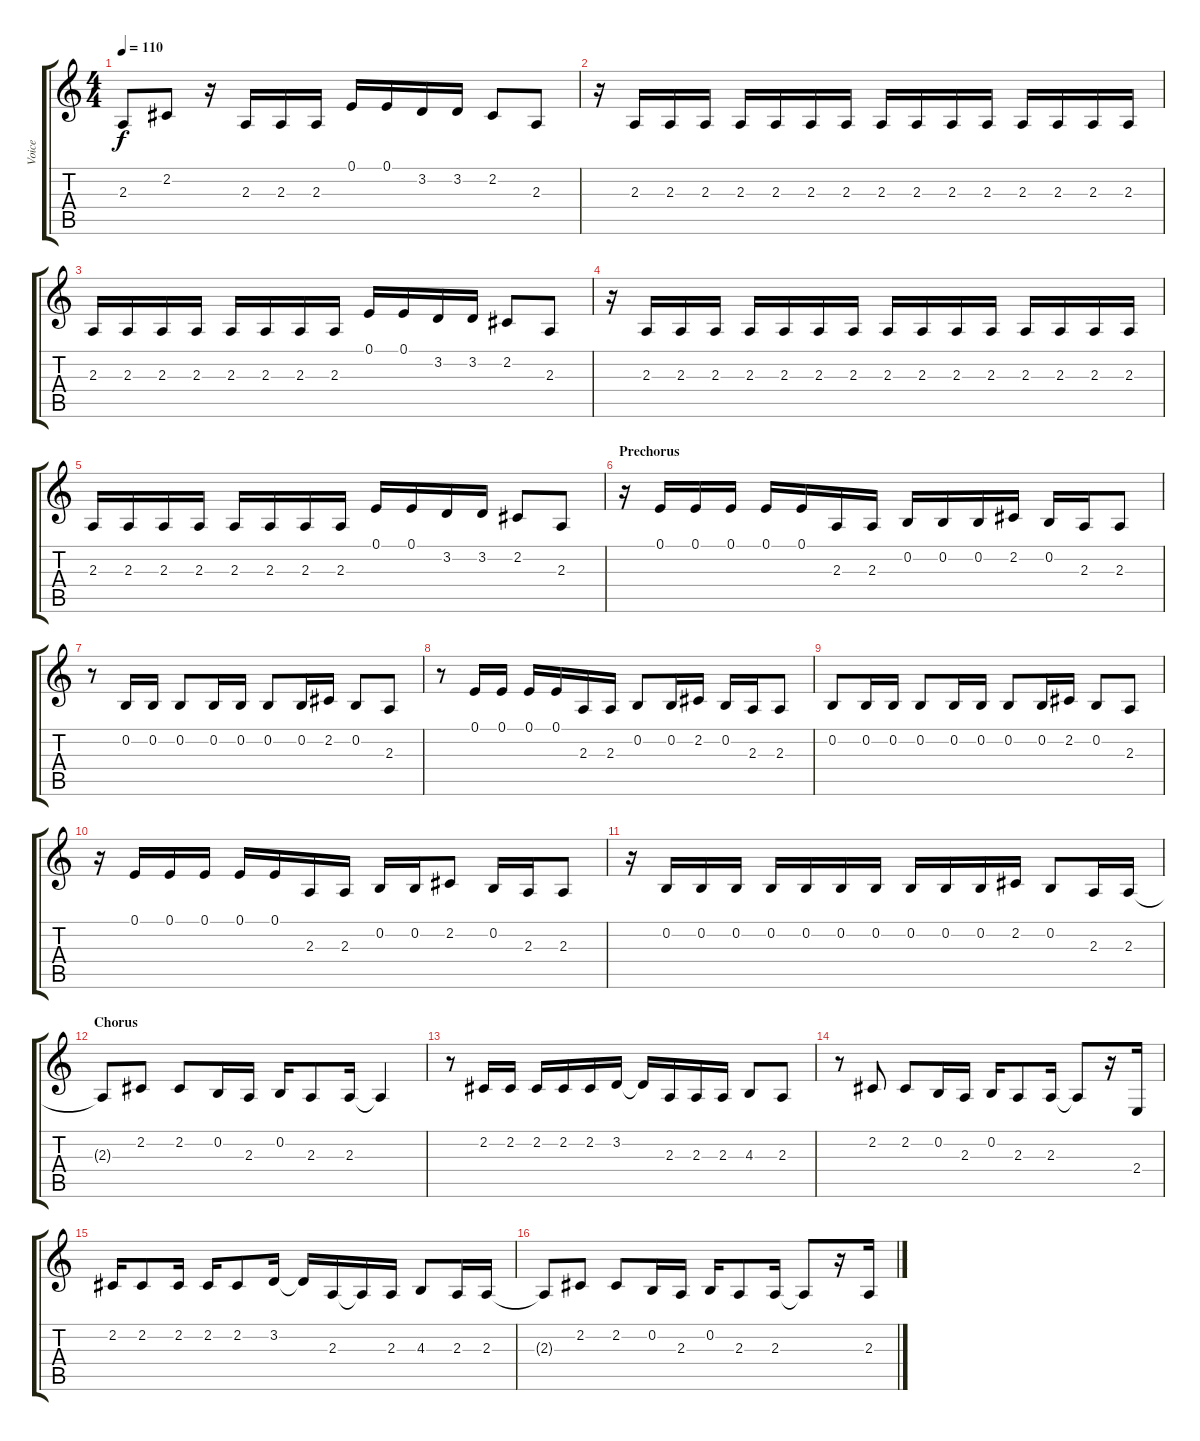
\track ("Voice" "Voice") {instrument tenorsax}
\staff {score tabs}
\tuning (E4 B3 G3 D3 A2 E2) {hide}
\ts (4 4)
\tempo 110
\clef g2
\ks c
2.3.8{dy f} 2.2.8 r.16 2.3.16 2.3.16 2.3.16 0.1.16 0.1.16 3.2.16 3.2.16 2.2.8 2.3.8 |
r.16 2.3.16 2.3.16 2.3.16 2.3.16 2.3.16 2.3.16 2.3.16 2.3.16 2.3.16 2.3.16 2.3.16 2.3.16 2.3.16 2.3.16 2.3.16 |
2.3.16 2.3.16 2.3.16 2.3.16 2.3.16 2.3.16 2.3.16 2.3.16 0.1.16 0.1.16 3.2.16 3.2.16 2.2.8 2.3.8 |
r.16 2.3.16 2.3.16 2.3.16 2.3.16 2.3.16 2.3.16 2.3.16 2.3.16 2.3.16 2.3.16 2.3.16 2.3.16 2.3.16 2.3.16 2.3.16 |
2.3.16 2.3.16 2.3.16 2.3.16 2.3.16 2.3.16 2.3.16 2.3.16 0.1.16 0.1.16 3.2.16 3.2.16 2.2.8 2.3.8 |
\section ("" "Prechorus")
r.16 0.1.16 0.1.16 0.1.16 0.1.16 0.1.16 2.3.16 2.3.16 0.2.16 0.2.16 0.2.16 2.2.16 0.2.16 2.3.16 2.3.8 |
r.8 0.2.16 0.2.16 0.2.8 0.2.16 0.2.16 0.2.8 0.2.16 2.2.16 0.2.8 2.3.8 |
r.8 0.1.16 0.1.16 0.1.16 0.1.16 2.3.16 2.3.16 0.2.8 0.2.16 2.2.16 0.2.16 2.3.16 2.3.8 |
0.2.8 0.2.16 0.2.16 0.2.8 0.2.16 0.2.16 0.2.8 0.2.16 2.2.16 0.2.8 2.3.8 |
r.16 0.1.16 0.1.16 0.1.16 0.1.16 0.1.16 2.3.16 2.3.16 0.2.16 0.2.16 2.2.8 0.2.16 2.3.16 2.3.8 |
r.16 0.2.16 0.2.16 0.2.16 0.2.16 0.2.16 0.2.16 0.2.16 0.2.16 0.2.16 0.2.16 2.2.16 0.2.8 2.3.16 2.3.16 |
\section ("" "Chorus")
2.3{t}.8 2.2.8 2.2.8 0.2.16 2.3.16 0.2.16 2.3.8 2.3.16 2.3{t}.4 |
r.8 2.2.16 2.2.16 2.2.16 2.2.16 2.2.16 3.2.16 3.2{t}.16 2.3.16 2.3.16 2.3.16 4.3.8 2.3.8 |
r.8 2.2.8 2.2.8 0.2.16 2.3.16 0.2.16 2.3.8 2.3.16 2.3{t}.8 r.16 2.4.16 |
2.2.16 2.2.8 2.2.16 2.2.16 2.2.8 3.2.16 3.2{t}.16 2.3.16 2.3{t}.16 2.3.16 4.3.8 2.3.16 2.3.16 |
2.3{t}.8 2.2.8 2.2.8 0.2.16 2.3.16 0.2.16 2.3.8 2.3.16 2.3{t}.8 r.16 2.3.16
